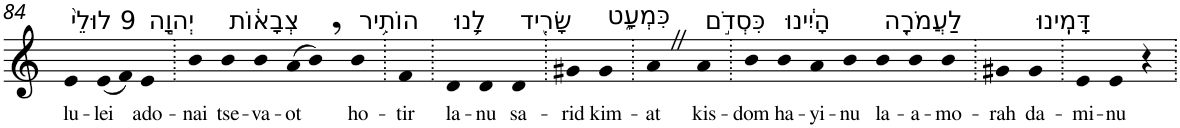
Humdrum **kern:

**kern	**text
*part1	*part1
*staff1	*staff1
*I"Piano	*
*I'Pno	*
!!LO:PB:g=z
*clefG2	*
*k[]	*
=84	=84
!LO:TX:a:t=9 לוּלֵי֙	!
!	!LO:LY:b
4e	lu-
!	!LO:LY:b
(8e	-lei
8f)	.
!LO:TX:a:t=יְהוָ֣ה	!
!	!LO:LY:b
4e	ado-
=85.	=85.
!	!LO:LY:b
4b	-nai
!LO:TX:a:t=צְבָא֔וֹת	!
!	!LO:LY:b
4b	tse-
!	!LO:LY:b
4b	-va-
!	!LO:LY:b
(8a	-ot
8b,)	.
!LO:TX:a:t=הוֹתִ֥יר	!
!	!LO:LY:b
4b	ho-
=86.	=86.
!	!LO:LY:b
4f	-tir
=87.	=87.
!LO:TX:a:t=לָ֛נוּ	!
!	!LO:LY:b
4d	la-
!	!LO:LY:b
4d	-nu
!LO:TX:a:t=שָׂרִ֖יד	!
!	!LO:LY:b
4d	sa-
=88.	=88.
!	!LO:LY:b
4g#X	-rid
!LO:TX:a:t=כִּמְעָ֑ט	!
!	!LO:LY:b
4g#	kim-
=89.	=89.
!	!LO:LY:b
4aZ	-at
!LO:TX:a:t=כִּסְדֹ֣ם	!
!	!LO:LY:b
4a	kis-
=90.	=90.
!	!LO:LY:b
4b	-dom
!LO:TX:a:t=הָיִ֔ינוּ	!
!	!LO:LY:b
4b	ha-
!	!LO:LY:b
4a	-yi-
!	!LO:LY:b
4b	-nu
!LO:TX:a:t=לַעֲמֹרָ֖ה	!
!	!LO:LY:b
4b	la-
!	!LO:LY:b
4b	-a-
!	!LO:LY:b
4b	-mo-
=91.	=91.
!	!LO:LY:b
4g#X	-rah
!LO:TX:a:t=דָּמִֽינוּ	!
!	!LO:LY:b
4g#	da-
=92.	=92.
!	!LO:LY:b
4e	-mi-
!	!LO:LY:b
4e	-nu
4r	.
=.	=.
*-	*-
